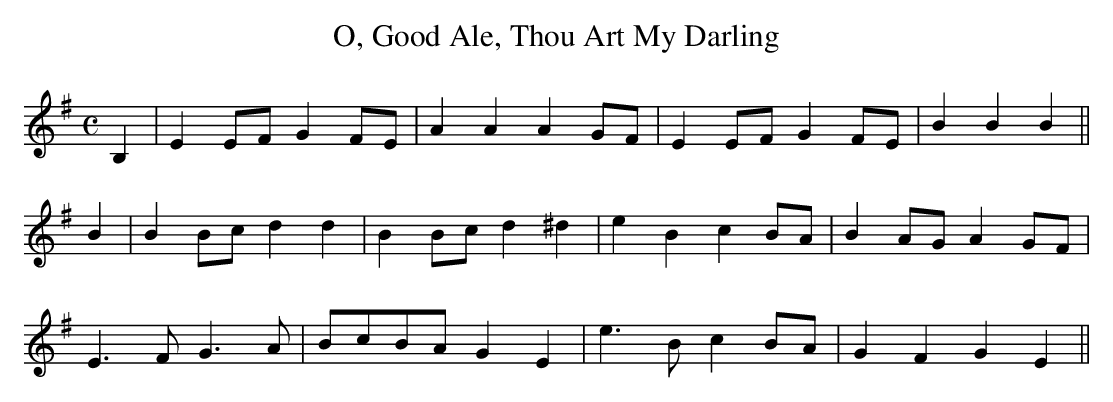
X:1
T:O, Good Ale, Thou Art My Darling
L:1/8
M:C
K:Emin
B,2|E2 EF G2 FE|A2A2A2 GF|E2 EF G2FE|B2B2B2||
B2|B2 Bc d2d2|B2 Bc d2^d2|e2B2c2 BA|B2 AG A2GF|
E3F G3A|BcBA G2E2|e3B c2 BA|G2F2G2E2||
